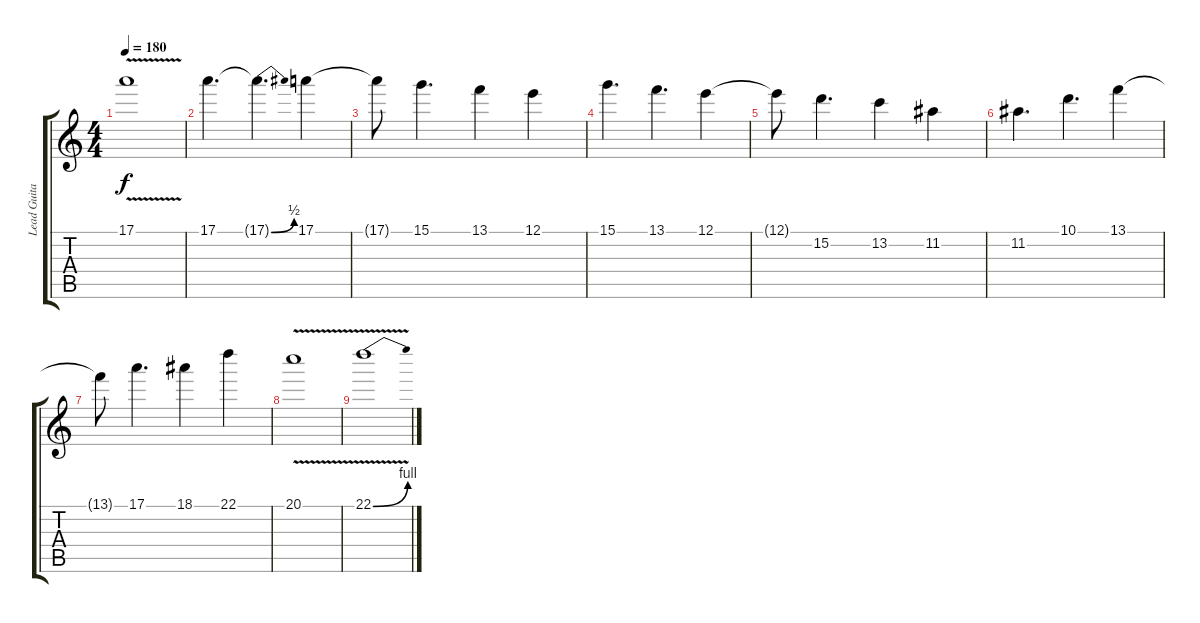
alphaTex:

\track ("Lead Guitar" "Lead Guita") {instrument distortionguitar}
\staff {score tabs}
\tuning (E4 B3 G3 D3 A2 E2) {hide}
\ts (4 4)
\tempo 180
\clef g2
\ks c
17.1{v t}.1{dy f} |
17.1.4{d} 17.1{be (bend 0 0 60 2) t}.4{d} 17.1.4 |
17.1{t}.8 15.1.4{d} 13.1.4 12.1.4 |
15.1.4{d} 13.1.4{d} 12.1.4 |
12.1{t}.8 15.2.4{d} 13.2.4 11.2.4 |
11.2.4{d} 10.1.4{d} 13.1.4 |
13.1{t}.8 17.1.4{d} 18.1.4 22.1.4 |
20.1{v}.1 |
22.1{be (bend 0 0 60 4) v}.1
